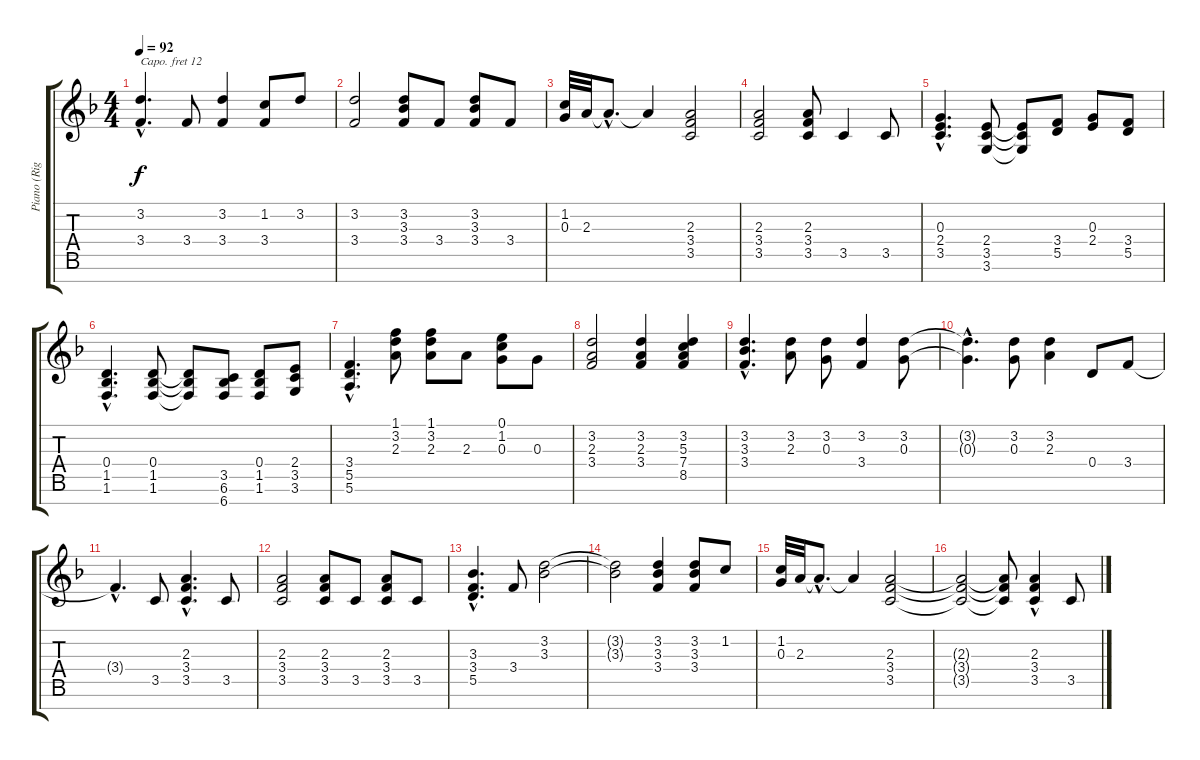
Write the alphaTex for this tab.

\track ("Piano (Right Hand)" "Piano (Rig") {instrument acousticgrandpiano}
\staff {score tabs}
\capo 12
\tuning (E4 B3 G3 D3 A2 E2 B1) {hide}
\ts (4 4)
\tempo 92
\clef g2
\ks f
(3.2 3.4{hac}).4{d dy f} 3.4.8 (3.2 3.4).4 (1.2 3.4).8 3.2.8 |
(3.2 3.4).2 (3.2 3.3 3.4).8 3.4.8 (3.2 3.3 3.4).8 3.4.8 |
(1.2 0.3).32 2.3.32 2.3{hac t}.8{d} 2.3{t}.4 (2.3 3.4 3.5).2 |
(2.3 3.4 3.5).2 (2.3 3.4 3.5).8 3.5.4 3.5.8 |
(0.3{hac} 2.4{hac} 3.5{hac}).4{d} (2.4 3.5 3.6).8 (2.4{t} 3.5{t} 3.6{t}).8 (3.4 5.5).8 (0.3 2.4).8 (3.4 5.5).8 |
(0.4{hac} 1.5{hac} 1.6{hac}).4{d} (0.4 1.5 1.6).8 (0.4{t} 1.5{t} 1.6{t}).8 (3.5 6.6 6.7).8 (0.4 1.5 1.6).8 (2.4 3.5 3.6).8 |
(3.4{hac} 5.5{hac} 5.6{hac}).4{d} (1.1 3.2 2.3).8 (1.1 3.2 2.3).8 2.3.8 (0.1 1.2 0.3).8 0.3.8 |
(3.2 2.3 3.4).2 (3.2 2.3 3.4).4 (3.2 5.3 7.4 8.5).4 |
(3.2{hac} 3.3{hac} 3.4{hac}).4{d} (3.2 2.3).8 (3.2 0.3).8 (3.2 3.4).4 (3.2 0.3).8 |
(3.2{hac t} 0.3{hac t}).4{d} (3.2 0.3).8 (3.2 2.3).4 0.4.8 3.4.8 |
3.4{hac t}.4{d} 3.5.8 (2.3 3.4 3.5{hac}).4{d} 3.5.8 |
(2.3 3.4 3.5).2 (2.3 3.4 3.5).8 3.5.8 (2.3 3.4 3.5).8 3.5.8 |
(3.3{hac} 3.4{hac} 5.5{hac}).4{d} 3.4.8 (3.2 3.3).2 |
(3.2{t} 3.3{t}).2 (3.2 3.3 3.4).4 (3.2 3.3 3.4).8 1.2.8 |
(1.2 0.3).32 2.3.32 2.3{hac t}.8{d} 2.3{t}.4 (2.3 3.4 3.5).2 |
(2.3{t} 3.4{t} 3.5{t}).2 (2.3{t} 3.4{t} 3.5{t}).8 (2.3{hac} 3.4{hac} 3.5).4 3.5.8
